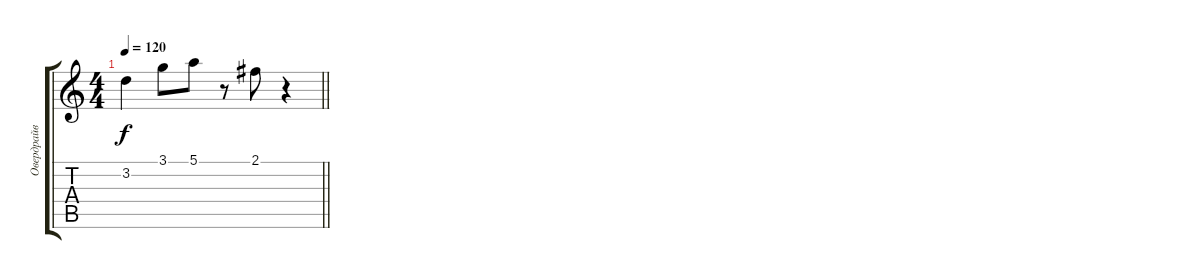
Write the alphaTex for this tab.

\track ("Овердрайв" "Овердрайв") {instrument overdrivenguitar}
\staff {score tabs}
\tuning (E4 B3 G3 D3 A2 E2) {hide}
\ts (4 4)
\tempo 120
\clef g2
\barLineRight lightlight
\ks c
3.2.4{dy f} 3.1.8 5.1.8 r.8 2.1.8 r.4
